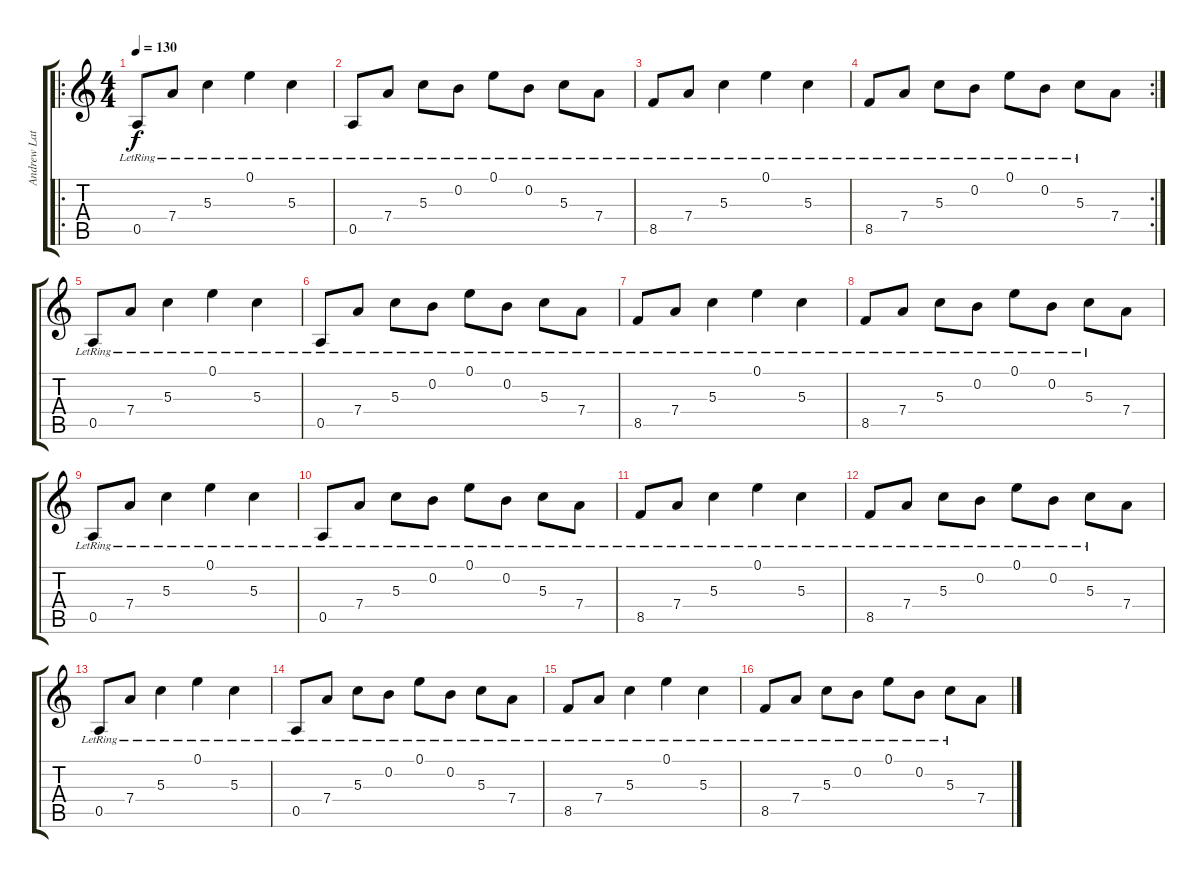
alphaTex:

\track ("Andrew Latimer 2" "Andrew Lat") {instrument acousticguitarsteel}
\staff {score tabs}
\tuning (E4 B3 G3 D3 A2 E2) {hide}
\ro
\ts (4 4)
\tempo 130
\clef g2
\ks c
0.5{lr}.8{dy f volume 6 instrument acousticguitarsteel} 7.4{lr}.8 5.3{lr}.4 0.1{lr}.4 5.3{lr}.4 |
0.5{lr}.8 7.4{lr}.8 5.3{lr}.8 0.2{lr}.8 0.1{lr}.8 0.2{lr}.8 5.3{lr}.8 7.4{lr}.8 |
8.5{lr}.8 7.4{lr}.8 5.3{lr}.4 0.1{lr}.4 5.3{lr}.4 |
\rc 2
8.5{lr}.8 7.4{lr}.8 5.3{lr}.8 0.2{lr}.8 0.1{lr}.8 0.2{lr}.8 5.3{lr}.8 7.4.8 |
0.5{lr}.8{volume 6 instrument acousticguitarsteel} 7.4{lr}.8 5.3{lr}.4 0.1{lr}.4 5.3{lr}.4 |
0.5{lr}.8 7.4{lr}.8 5.3{lr}.8 0.2{lr}.8 0.1{lr}.8 0.2{lr}.8 5.3{lr}.8 7.4{lr}.8 |
8.5{lr}.8 7.4{lr}.8 5.3{lr}.4 0.1{lr}.4 5.3{lr}.4 |
8.5{lr}.8 7.4{lr}.8 5.3{lr}.8 0.2{lr}.8 0.1{lr}.8 0.2{lr}.8 5.3{lr}.8 7.4.8 |
0.5{lr}.8{volume 6 instrument acousticguitarsteel} 7.4{lr}.8 5.3{lr}.4 0.1{lr}.4 5.3{lr}.4 |
0.5{lr}.8 7.4{lr}.8 5.3{lr}.8 0.2{lr}.8 0.1{lr}.8 0.2{lr}.8 5.3{lr}.8 7.4{lr}.8 |
8.5{lr}.8 7.4{lr}.8 5.3{lr}.4 0.1{lr}.4 5.3{lr}.4 |
8.5{lr}.8 7.4{lr}.8 5.3{lr}.8 0.2{lr}.8 0.1{lr}.8 0.2{lr}.8 5.3{lr}.8 7.4.8 |
0.5{lr}.8{volume 6 instrument acousticguitarsteel} 7.4{lr}.8 5.3{lr}.4 0.1{lr}.4 5.3{lr}.4 |
0.5{lr}.8 7.4{lr}.8 5.3{lr}.8 0.2{lr}.8 0.1{lr}.8 0.2{lr}.8 5.3{lr}.8 7.4{lr}.8 |
8.5{lr}.8 7.4{lr}.8 5.3{lr}.4 0.1{lr}.4 5.3{lr}.4 |
8.5{lr}.8 7.4{lr}.8 5.3{lr}.8 0.2{lr}.8 0.1{lr}.8 0.2{lr}.8 5.3{lr}.8 7.4.8
